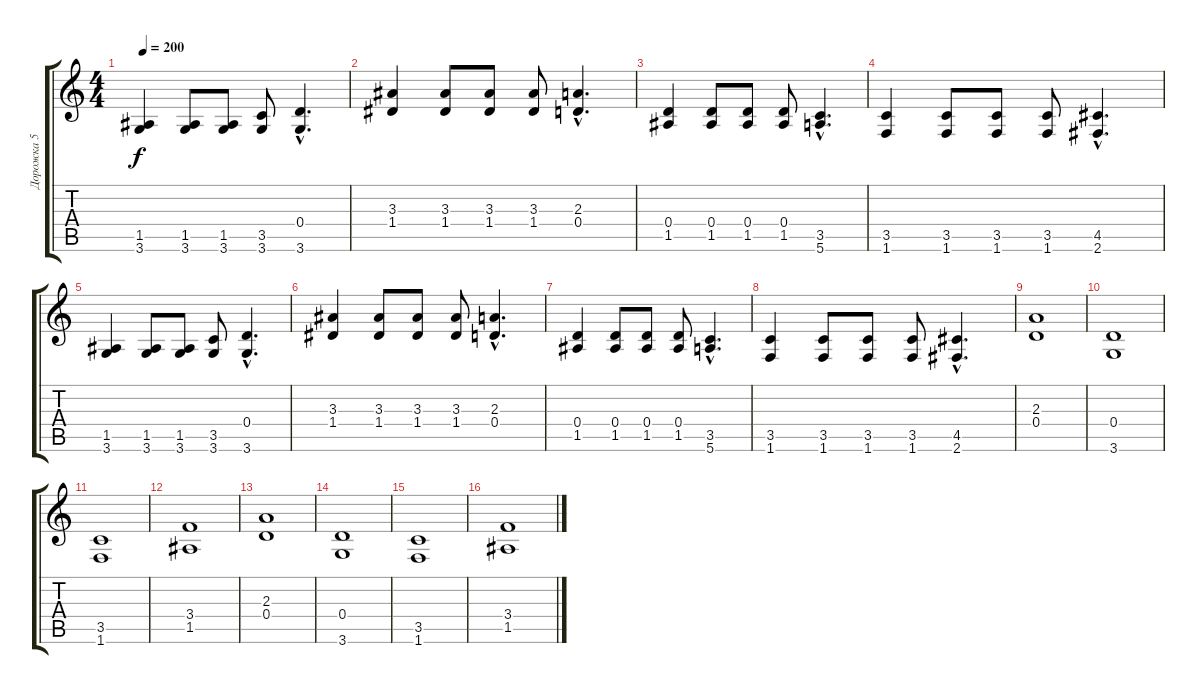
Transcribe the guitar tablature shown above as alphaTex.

\track ("Дорожка 5" "Дорожка 5") {instrument distortionguitar}
\staff {score tabs}
\tuning (E4 B3 G3 D3 A2 E2) {hide}
\ts (4 4)
\tempo 200
\clef g2
\ks c
(1.5 3.6).4{dy f} (1.5 3.6).8 (1.5 3.6).8 (3.5 3.6).8 (0.4{hac} 3.6{hac}).4{d} |
(3.3 1.4).4 (3.3 1.4).8 (3.3 1.4).8 (3.3 1.4).8 (2.3{hac} 0.4{hac}).4{d} |
(0.4 1.5).4 (0.4 1.5).8 (0.4 1.5).8 (0.4 1.5).8 (3.5{hac} 5.6{hac}).4{d} |
(3.5 1.6).4 (3.5 1.6).8 (3.5 1.6).8 (3.5 1.6).8 (4.5{hac} 2.6{hac}).4{d} |
(1.5 3.6).4 (1.5 3.6).8 (1.5 3.6).8 (3.5 3.6).8 (0.4{hac} 3.6{hac}).4{d} |
(3.3 1.4).4 (3.3 1.4).8 (3.3 1.4).8 (3.3 1.4).8 (2.3{hac} 0.4{hac}).4{d} |
(0.4 1.5).4 (0.4 1.5).8 (0.4 1.5).8 (0.4 1.5).8 (3.5{hac} 5.6{hac}).4{d} |
(3.5 1.6).4 (3.5 1.6).8 (3.5 1.6).8 (3.5 1.6).8 (4.5{hac} 2.6{hac}).4{d} |
(2.3 0.4).1 |
(0.4 3.6).1 |
(3.5 1.6).1 |
(3.4 1.5).1 |
(2.3 0.4).1 |
(0.4 3.6).1 |
(3.5 1.6).1 |
(3.4 1.5).1
